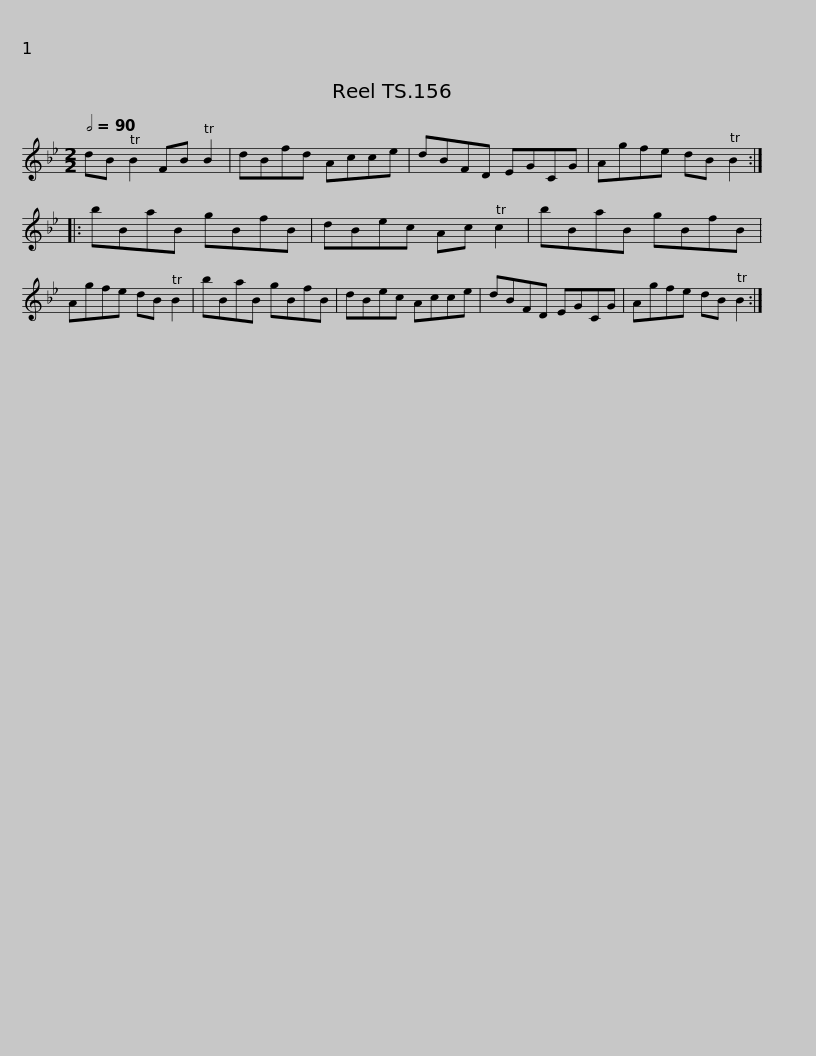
X:1
L:1/8
Q:1/2=90
M:2/2
I:linebreak $
K:Bb
V:1 treble
V:1
 dB B2 FB B2 | dBfd Acce | dBFD EGCG | Agfe dB B2 :: bBaB gBfB |$ %5
 dBec Ac c2 | bBaB gBfB | Agfe dB B2 | bBaB gBfB | dBec Acce | %10
 dBFD EGCG |$ Agfe dB B2 :| %12
